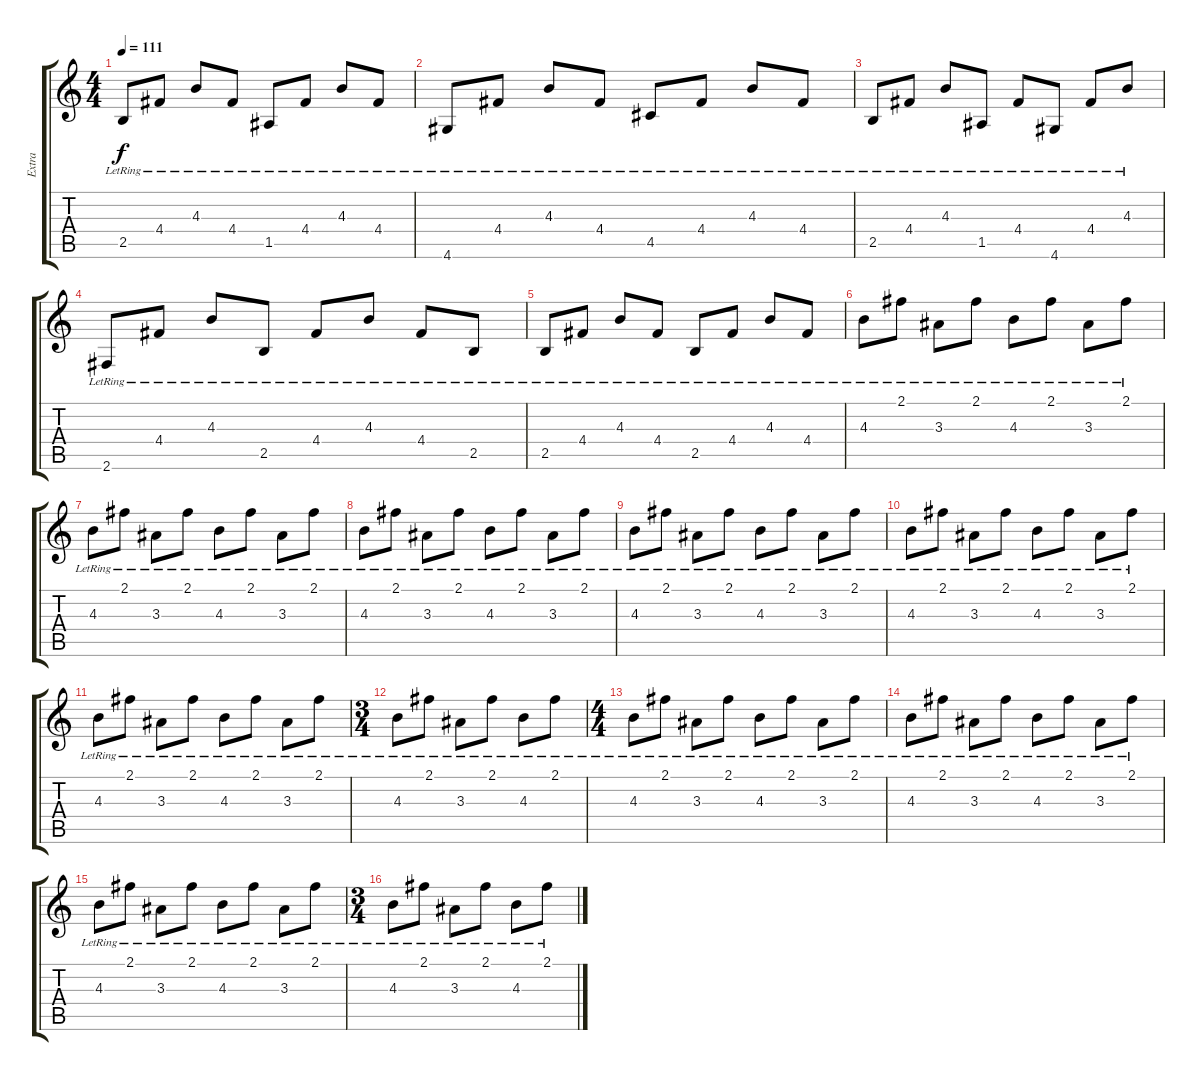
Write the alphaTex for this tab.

\track ("Extra" "Extra") {instrument distortionguitar}
\staff {score tabs}
\tuning (E4 B3 G3 D3 A2 E2) {hide}
\ts (4 4)
\tempo 111
\clef g2
\ks c
2.5{lr}.8{dy f volume 11 instrument electricguitarclean} 4.4{lr}.8 4.3{lr}.8 4.4{lr}.8 1.5{lr}.8 4.4{lr}.8 4.3{lr}.8 4.4{lr}.8 |
4.6{lr}.8 4.4{lr}.8 4.3{lr}.8 4.4{lr}.8 4.5{lr}.8 4.4{lr}.8 4.3{lr}.8 4.4{lr}.8 |
2.5{lr}.8 4.4{lr}.8 4.3{lr}.8 1.5{lr}.8 4.4{lr}.8 4.6{lr}.8 4.4{lr}.8 4.3{lr}.8 |
2.6{lr}.8 4.4{lr}.8 4.3{lr}.8 2.5{lr}.8 4.4{lr}.8 4.3{lr}.8 4.4{lr}.8 2.5{lr}.8 |
2.5{lr}.8 4.4{lr}.8 4.3{lr}.8 4.4{lr}.8 2.5{lr}.8 4.4{lr}.8 4.3{lr}.8 4.4{lr}.8 |
4.3{lr}.8 2.1{lr}.8 3.3{lr}.8 2.1{lr}.8 4.3{lr}.8 2.1{lr}.8 3.3{lr}.8 2.1{lr}.8 |
4.3{lr}.8 2.1{lr}.8 3.3{lr}.8 2.1{lr}.8 4.3{lr}.8 2.1{lr}.8 3.3{lr}.8 2.1{lr}.8 |
4.3{lr}.8 2.1{lr}.8 3.3{lr}.8 2.1{lr}.8 4.3{lr}.8 2.1{lr}.8 3.3{lr}.8 2.1{lr}.8 |
4.3{lr}.8 2.1{lr}.8 3.3{lr}.8 2.1{lr}.8 4.3{lr}.8 2.1{lr}.8 3.3{lr}.8 2.1{lr}.8 |
4.3{lr}.8 2.1{lr}.8 3.3{lr}.8 2.1{lr}.8 4.3{lr}.8 2.1{lr}.8 3.3{lr}.8 2.1{lr}.8 |
4.3{lr}.8 2.1{lr}.8 3.3{lr}.8 2.1{lr}.8 4.3{lr}.8 2.1{lr}.8 3.3{lr}.8 2.1{lr}.8 |
\ts (3 4)
4.3{lr}.8 2.1{lr}.8 3.3{lr}.8 2.1{lr}.8 4.3{lr}.8 2.1{lr}.8 |
\ts (4 4)
4.3{lr}.8 2.1{lr}.8 3.3{lr}.8 2.1{lr}.8 4.3{lr}.8 2.1{lr}.8 3.3{lr}.8 2.1{lr}.8 |
4.3{lr}.8 2.1{lr}.8 3.3{lr}.8 2.1{lr}.8 4.3{lr}.8 2.1{lr}.8 3.3{lr}.8 2.1{lr}.8 |
4.3{lr}.8 2.1{lr}.8 3.3{lr}.8 2.1{lr}.8 4.3{lr}.8 2.1{lr}.8 3.3{lr}.8 2.1{lr}.8 |
\ts (3 4)
4.3{lr}.8 2.1{lr}.8 3.3{lr}.8 2.1{lr}.8 4.3{lr}.8 2.1{lr}.8
